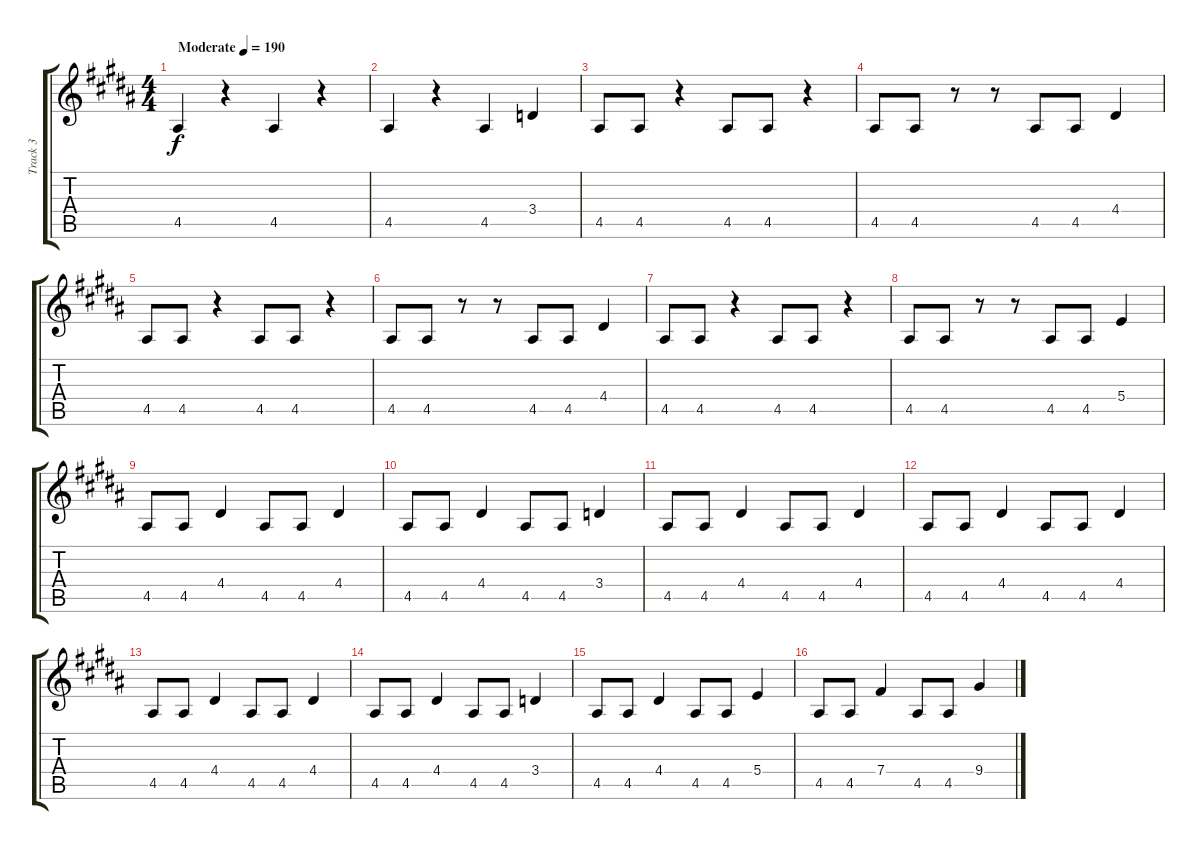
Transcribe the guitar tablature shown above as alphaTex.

\track ("Track 3" "Track 3") {instrument overdrivenguitar}
\staff {score tabs}
\tuning (Db4 Ab3 E3 B2 Gb2 B1) {hide}
\ts (4 4)
\tempo (190 "Moderate")
\clef g2
\ks g#minor
4.5.4{dy f instrument overdrivenguitar} r.4 4.5.4 r.4 |
4.5.4 r.4 4.5.4 3.4.4 |
4.5.8 4.5.8 r.4 4.5.8 4.5.8 r.4 |
4.5.8 4.5.8 r.8 r.8 4.5.8 4.5.8 4.4.4 |
4.5.8 4.5.8 r.4 4.5.8 4.5.8 r.4 |
4.5.8 4.5.8 r.8 r.8 4.5.8 4.5.8 4.4.4 |
4.5.8 4.5.8 r.4 4.5.8 4.5.8 r.4 |
4.5.8 4.5.8 r.8 r.8 4.5.8 4.5.8 5.4.4 |
4.5.8 4.5.8 4.4.4 4.5.8 4.5.8 4.4.4 |
4.5.8 4.5.8 4.4.4 4.5.8 4.5.8 3.4.4 |
4.5.8 4.5.8 4.4.4 4.5.8 4.5.8 4.4.4 |
4.5.8 4.5.8 4.4.4 4.5.8 4.5.8 4.4.4 |
4.5.8 4.5.8 4.4.4 4.5.8 4.5.8 4.4.4 |
4.5.8 4.5.8 4.4.4 4.5.8 4.5.8 3.4.4 |
4.5.8 4.5.8 4.4.4 4.5.8 4.5.8 5.4.4 |
4.5.8 4.5.8 7.4.4 4.5.8 4.5.8 9.4.4
